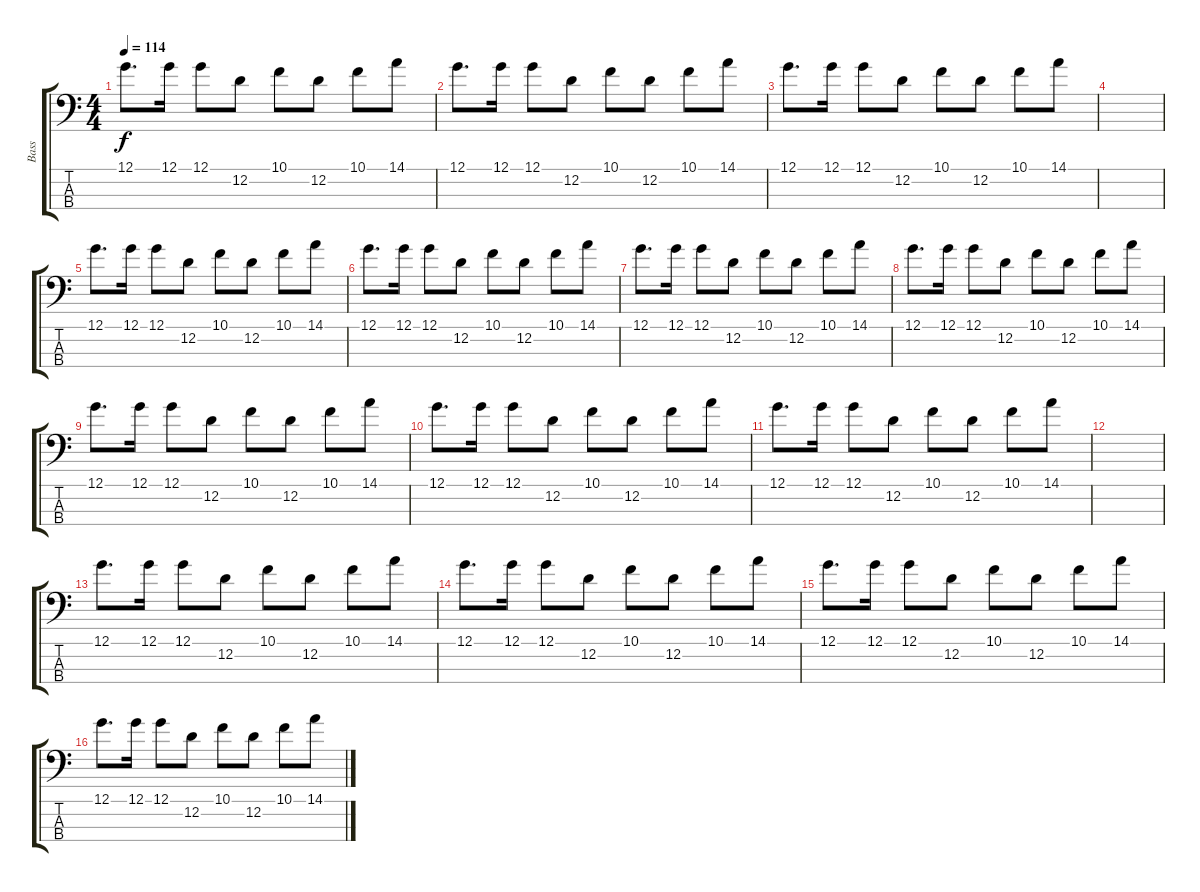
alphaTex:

\track ("Bass" "Bass") {instrument electricbassfinger}
\staff {score tabs}
\tuning (G2 D2 A1 E1) {hide}
\ts (4 4)
\tempo 114
\clef f4
\ks c
12.1.8{d dy f} 12.1.16 12.1.8 12.2.8 10.1.8 12.2.8 10.1.8 14.1.8 |
12.1.8{d} 12.1.16 12.1.8 12.2.8 10.1.8 12.2.8 10.1.8 14.1.8 |
12.1.8{d} 12.1.16 12.1.8 12.2.8 10.1.8 12.2.8 10.1.8 14.1.8 |
|
12.1.8{d} 12.1.16 12.1.8 12.2.8 10.1.8 12.2.8 10.1.8 14.1.8 |
12.1.8{d} 12.1.16 12.1.8 12.2.8 10.1.8 12.2.8 10.1.8 14.1.8 |
12.1.8{d} 12.1.16 12.1.8 12.2.8 10.1.8 12.2.8 10.1.8 14.1.8 |
12.1.8{d} 12.1.16 12.1.8 12.2.8 10.1.8 12.2.8 10.1.8 14.1.8 |
12.1.8{d} 12.1.16 12.1.8 12.2.8 10.1.8 12.2.8 10.1.8 14.1.8 |
12.1.8{d} 12.1.16 12.1.8 12.2.8 10.1.8 12.2.8 10.1.8 14.1.8 |
12.1.8{d} 12.1.16 12.1.8 12.2.8 10.1.8 12.2.8 10.1.8 14.1.8 |
|
12.1.8{d} 12.1.16 12.1.8 12.2.8 10.1.8 12.2.8 10.1.8 14.1.8 |
12.1.8{d} 12.1.16 12.1.8 12.2.8 10.1.8 12.2.8 10.1.8 14.1.8 |
12.1.8{d} 12.1.16 12.1.8 12.2.8 10.1.8 12.2.8 10.1.8 14.1.8 |
12.1.8{d} 12.1.16 12.1.8 12.2.8 10.1.8 12.2.8 10.1.8 14.1.8
